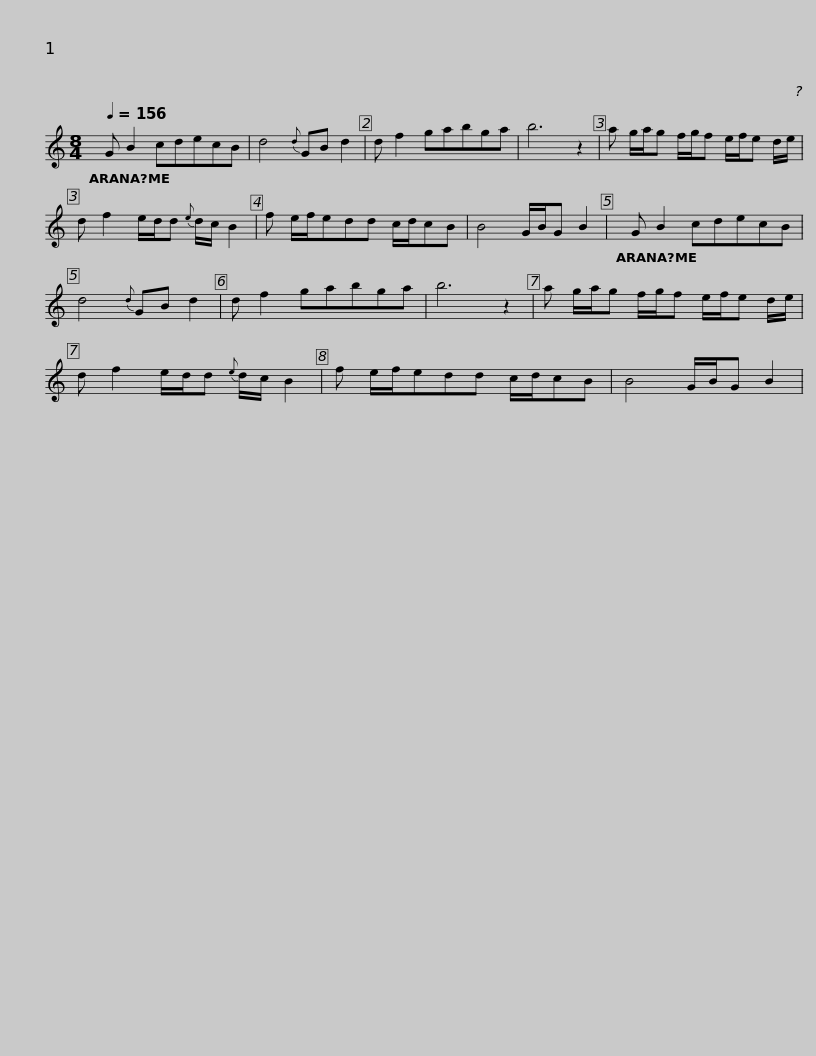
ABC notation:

X:1
L:1/8
Q:1/4=156
M:8/4
I:linebreak $
K:C
V:1 treble
V:1
 G B2 cdecB | d4{d} GB d2 | d f2 gabga | b6 z2 | a g/a/g f/g/f e/f/e d/e/ | %5
 d f2 e/d/d{e} d/c/ B2 |$ f e/f/edd c/d/cB | B4 G/B/G B2 | G B2 cdecB | d4{d} GB d2 | %10
 d f2 gabga | b6 z2 |$ a g/a/g f/g/f e/f/e d/e/ | d f2 e/d/d{e} d/c/ B2 | f e/f/edd c/d/cB | %15
 B4 G/B/G B2 | %16
